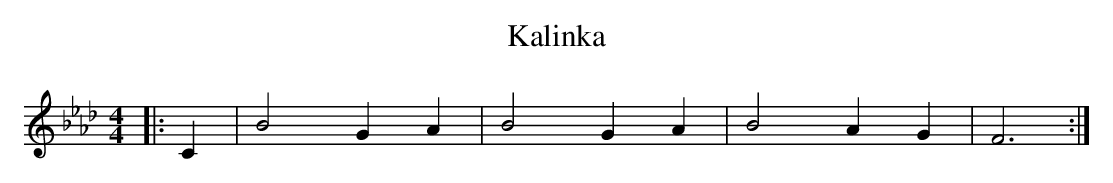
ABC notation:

X:1
T:Kalinka
M:4/4
L:1/8
K:Fm
|: C2 | B4 G2  A2 | B4 G2 A2 | B4 A2 G2 | F6 :|
